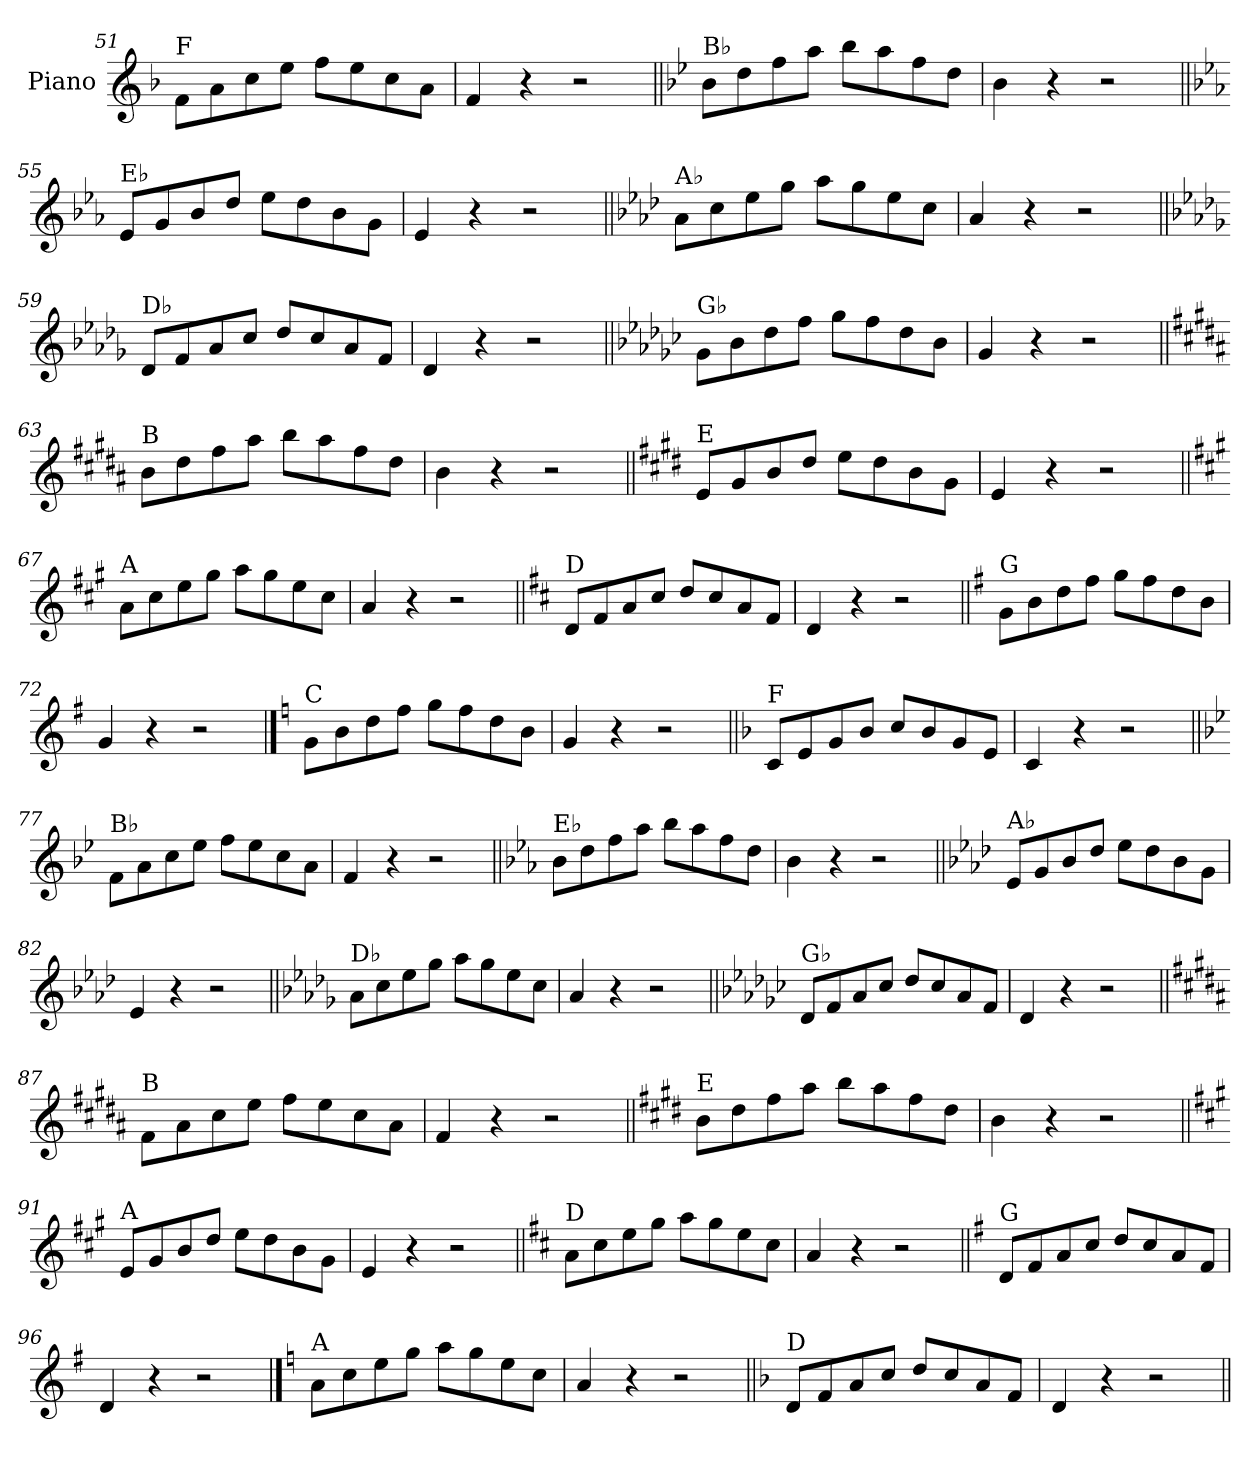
**kern
*part1
*staff1
*I"Piano
*I'Pno.
*clefG2
*k[b-]
=51
!LO:TX:a:t=F
8f\L
8a\
8cc\
8ee\J
8ff\L
8ee\
8cc\
8a\J
=52
4f/
4r
2r
=53||
*k[b-e-]
!LO:TX:a:t=B♭
8b-\L
8dd\
8ff\
8aa\J
8bb-\L
8aa\
8ff\
8dd\J
=54
4b-\
4r
2r
!!LO:LB:g=z
=55||
*k[b-e-a-]
!LO:TX:a:t=E♭
8e-/L
8g/
8b-/
8dd/J
8ee-\L
8dd\
8b-\
8g\J
=56
4e-/
4r
2r
=57||
*k[b-e-a-d-]
!LO:TX:a:t=A♭
8a-\L
8cc\
8ee-\
8gg\J
8aa-\L
8gg\
8ee-\
8cc\J
=58
4a-/
4r
2r
=59||
*k[b-e-a-d-g-]
!LO:TX:a:t=D♭
8d-/L
8f/
8a-/
8cc/J
8dd-/L
8cc/
8a-/
8f/J
=60
4d-/
4r
2r
!!LO:LB:g=z
=61||
*k[b-e-a-d-g-c-]
!LO:TX:a:t=G♭
8g-\L
8b-\
8dd-\
8ff\J
8gg-\L
8ff\
8dd-\
8b-\J
=62
4g-/
4r
2r
=63||
*k[f#c#g#d#a#]
!LO:TX:a:t=B
8b\L
8dd#\
8ff#\
8aa#\J
8bb\L
8aa#\
8ff#\
8dd#\J
=64
4b\
4r
2r
=65||
*k[f#c#g#d#]
!LO:TX:a:t=E
8e/L
8g#/
8b/
8dd#/J
8ee\L
8dd#\
8b\
8g#\J
=66
4e/
4r
2r
!!LO:LB:g=z
=67||
*k[f#c#g#]
!LO:TX:a:t=A
8a\L
8cc#\
8ee\
8gg#\J
8aa\L
8gg#\
8ee\
8cc#\J
=68
4a/
4r
2r
=69||
*k[f#c#]
!LO:TX:a:t=D
8d/L
8f#/
8a/
8cc#/J
8dd/L
8cc#/
8a/
8f#/J
=70
4d/
4r
2r
=71||
*k[f#]
!LO:TX:a:t=G
8g\L
8b\
8dd\
8ff#\J
8gg\L
8ff#\
8dd\
8b\J
=72
4g/
4r
2r
!!LO:LB:g=z
==73
*k[]
!LO:TX:a:t=C
8g\L
8b\
8dd\
8ff\J
8gg\L
8ff\
8dd\
8b\J
=74
4g/
4r
2r
=75||
*k[b-]
!LO:TX:a:t=F
8c/L
8e/
8g/
8b-/J
8cc/L
8b-/
8g/
8e/J
=76
4c/
4r
2r
=77||
*k[b-e-]
!LO:TX:a:t=B♭
8f\L
8a\
8cc\
8ee-\J
8ff\L
8ee-\
8cc\
8a\J
=78
4f/
4r
2r
!!LO:LB:g=z
=79||
*k[b-e-a-]
!LO:TX:a:t=E♭
8b-\L
8dd\
8ff\
8aa-\J
8bb-\L
8aa-\
8ff\
8dd\J
=80
4b-\
4r
2r
=81||
*k[b-e-a-d-]
!LO:TX:a:t=A♭
8e-/L
8g/
8b-/
8dd-/J
8ee-\L
8dd-\
8b-\
8g\J
=82
4e-/
4r
2r
=83||
*k[b-e-a-d-g-]
!LO:TX:a:t=D♭
8a-\L
8cc\
8ee-\
8gg-\J
8aa-\L
8gg-\
8ee-\
8cc\J
=84
4a-/
4r
2r
!!LO:LB:g=z
=85||
*k[b-e-a-d-g-c-]
!LO:TX:a:t=G♭
8d-/L
8f/
8a-/
8cc-/J
8dd-/L
8cc-/
8a-/
8f/J
=86
4d-/
4r
2r
=87||
*k[f#c#g#d#a#]
!LO:TX:a:t=B
8f#\L
8a#\
8cc#\
8ee\J
8ff#\L
8ee\
8cc#\
8a#\J
=88
4f#/
4r
2r
=89||
*k[f#c#g#d#]
!LO:TX:a:t=E
8b\L
8dd#\
8ff#\
8aa\J
8bb\L
8aa\
8ff#\
8dd#\J
=90
4b\
4r
2r
!!LO:LB:g=z
=91||
*k[f#c#g#]
!LO:TX:a:t=A
8e/L
8g#/
8b/
8dd/J
8ee\L
8dd\
8b\
8g#\J
=92
4e/
4r
2r
=93||
*k[f#c#]
!LO:TX:a:t=D
8a\L
8cc#\
8ee\
8gg\J
8aa\L
8gg\
8ee\
8cc#\J
=94
4a/
4r
2r
=95||
*k[f#]
!LO:TX:a:t=G
8d/L
8f#/
8a/
8cc/J
8dd/L
8cc/
8a/
8f#/J
=96
4d/
4r
2r
!!LO:PB:g=z
==97
*k[]
!LO:TX:a:t=A
8a\L
8cc\
8ee\
8gg\J
8aa\L
8gg\
8ee\
8cc\J
=98
4a/
4r
2r
=99||
*k[b-]
!LO:TX:a:t=D
8d/L
8f/
8a/
8cc/J
8dd/L
8cc/
8a/
8f/J
=100
4d/
4r
2r
=||
*-
